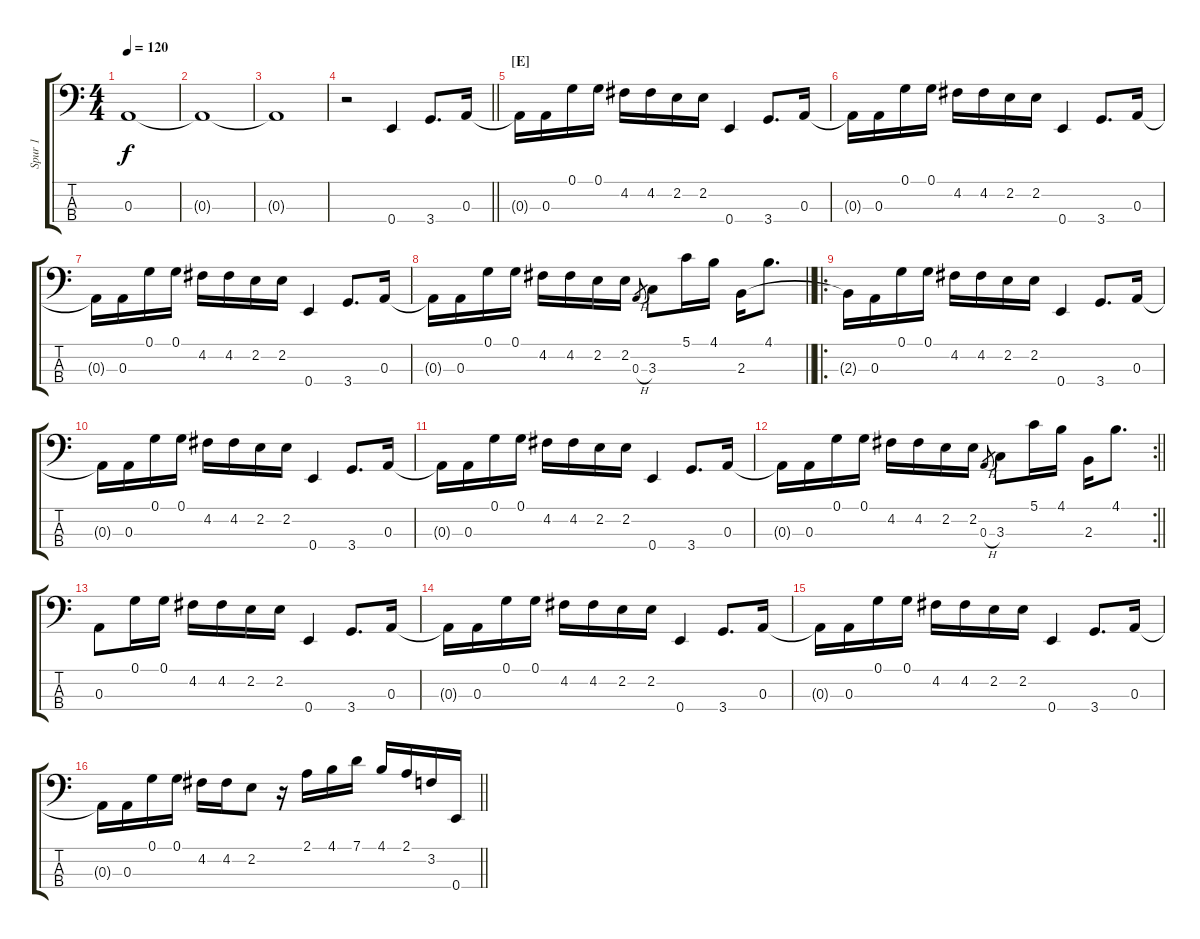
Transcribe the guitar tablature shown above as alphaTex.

\track ("Spur 1" "Spur 1") {instrument electricbassfinger}
\staff {score tabs}
\tuning (G2 D2 A1 E1) {hide}
\ts (4 4)
\tempo 120
\clef f4
\ks c
0.3.1{dy f} |
0.3{t}.1 |
0.3{t}.1 |
\barLineRight lightlight
r.2 0.4.4 3.4.8{d} 0.3.16 |
\section ("" "[E]")
0.3{t}.16 0.3.16 0.1.16 0.1.16 4.2.16 4.2.16 2.2.16 2.2.16 0.4.4 3.4.8{d} 0.3.16 |
0.3{t}.16 0.3.16 0.1.16 0.1.16 4.2.16 4.2.16 2.2.16 2.2.16 0.4.4 3.4.8{d} 0.3.16 |
0.3{t}.16 0.3.16 0.1.16 0.1.16 4.2.16 4.2.16 2.2.16 2.2.16 0.4.4 3.4.8{d} 0.3.16 |
\barLineRight lightlight
0.3{t}.16 0.3.16 0.1.16 0.1.16 4.2.16 4.2.16 2.2.16 2.2.16 0.3{h}.8{gr} 3.3.8 5.1.16 4.1.16 2.3.16 4.1.8{d} |
\ro
2.3{t}.16 0.3.16 0.1.16 0.1.16 4.2.16 4.2.16 2.2.16 2.2.16 0.4.4 3.4.8{d} 0.3.16 |
0.3{t}.16 0.3.16 0.1.16 0.1.16 4.2.16 4.2.16 2.2.16 2.2.16 0.4.4 3.4.8{d} 0.3.16 |
0.3{t}.16 0.3.16 0.1.16 0.1.16 4.2.16 4.2.16 2.2.16 2.2.16 0.4.4 3.4.8{d} 0.3.16 |
\rc 2
\barLineRight lightlight
0.3{t}.16 0.3.16 0.1.16 0.1.16 4.2.16 4.2.16 2.2.16 2.2.16 0.3{h}.8{gr} 3.3.8 5.1.16 4.1.16 2.3.16 4.1.8{d} |
0.3.8 0.1.16 0.1.16 4.2.16 4.2.16 2.2.16 2.2.16 0.4.4 3.4.8{d} 0.3.16 |
0.3{t}.16 0.3.16 0.1.16 0.1.16 4.2.16 4.2.16 2.2.16 2.2.16 0.4.4 3.4.8{d} 0.3.16 |
0.3{t}.16 0.3.16 0.1.16 0.1.16 4.2.16 4.2.16 2.2.16 2.2.16 0.4.4 3.4.8{d} 0.3.16 |
\barLineRight lightlight
0.3{t}.16 0.3.16 0.1.16 0.1.16 4.2.16 4.2.16 2.2.8 r.16 2.1.16 4.1.16 7.1.16 4.1.16 2.1.16 3.2.16 0.4.16
